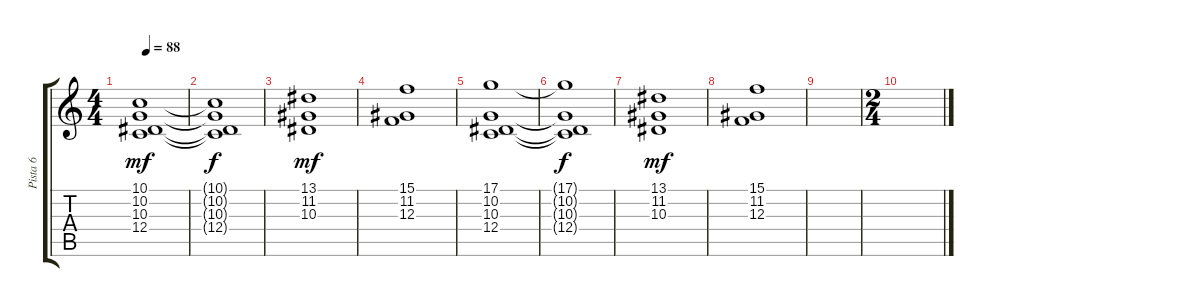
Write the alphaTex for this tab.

\track ("Pista 6" "Pista 6") {instrument synthstrings2}
\staff {score tabs}
\tuning (D4 A3 F3 C3 G2 C2) {hide}
\ts (4 4)
\tempo 88
\clef g2
\ks c
(10.1 10.2 10.3 12.4).1{dy mf volume 9} |
(10.1{t} 10.2{t} 10.3{t} 12.4{t}).1{dy f} |
(13.1 11.2 10.3).1{dy mf} |
(15.1 11.2 12.3).1 |
(17.1 10.2 10.3 12.4).1 |
(17.1{t} 10.2{t} 10.3{t} 12.4{t}).1{dy f} |
(13.1 11.2 10.3).1{dy mf} |
(15.1 11.2 12.3).1 |
|
\ts (2 4)
